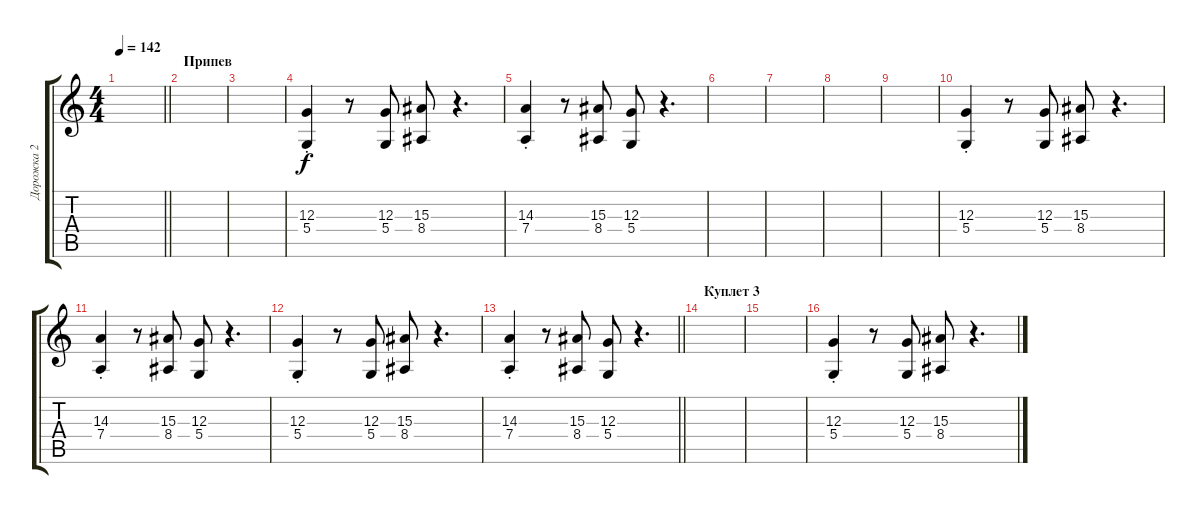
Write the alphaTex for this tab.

\track ("Дорожка 2" "Дорожка 2") {instrument stringensemble1}
\staff {score tabs}
\tuning (E4 B3 G3 D3 A2 E2) {hide}
\ts (4 4)
\tempo 142
\clef g2
\barLineRight lightlight
\ks c
|
\section ("" "Припев")
|
|
(12.3{st} 5.4{st}).4 r.8 (12.3 5.4).8 (15.3 8.4).8 r.4{d} |
(14.3{st} 7.4{st}).4 r.8 (15.3 8.4).8 (12.3 5.4).8 r.4{d} |
|
|
|
|
(12.3{st} 5.4{st}).4 r.8 (12.3 5.4).8 (15.3 8.4).8 r.4{d} |
(14.3{st} 7.4{st}).4 r.8 (15.3 8.4).8 (12.3 5.4).8 r.4{d} |
(12.3{st} 5.4{st}).4 r.8 (12.3 5.4).8 (15.3 8.4).8 r.4{d} |
\barLineRight lightlight
(14.3{st} 7.4{st}).4 r.8 (15.3 8.4).8 (12.3 5.4).8 r.4{d} |
\section ("" "Куплет 3")
|
|
(12.3{st} 5.4{st}).4 r.8 (12.3 5.4).8 (15.3 8.4).8 r.4{d}
